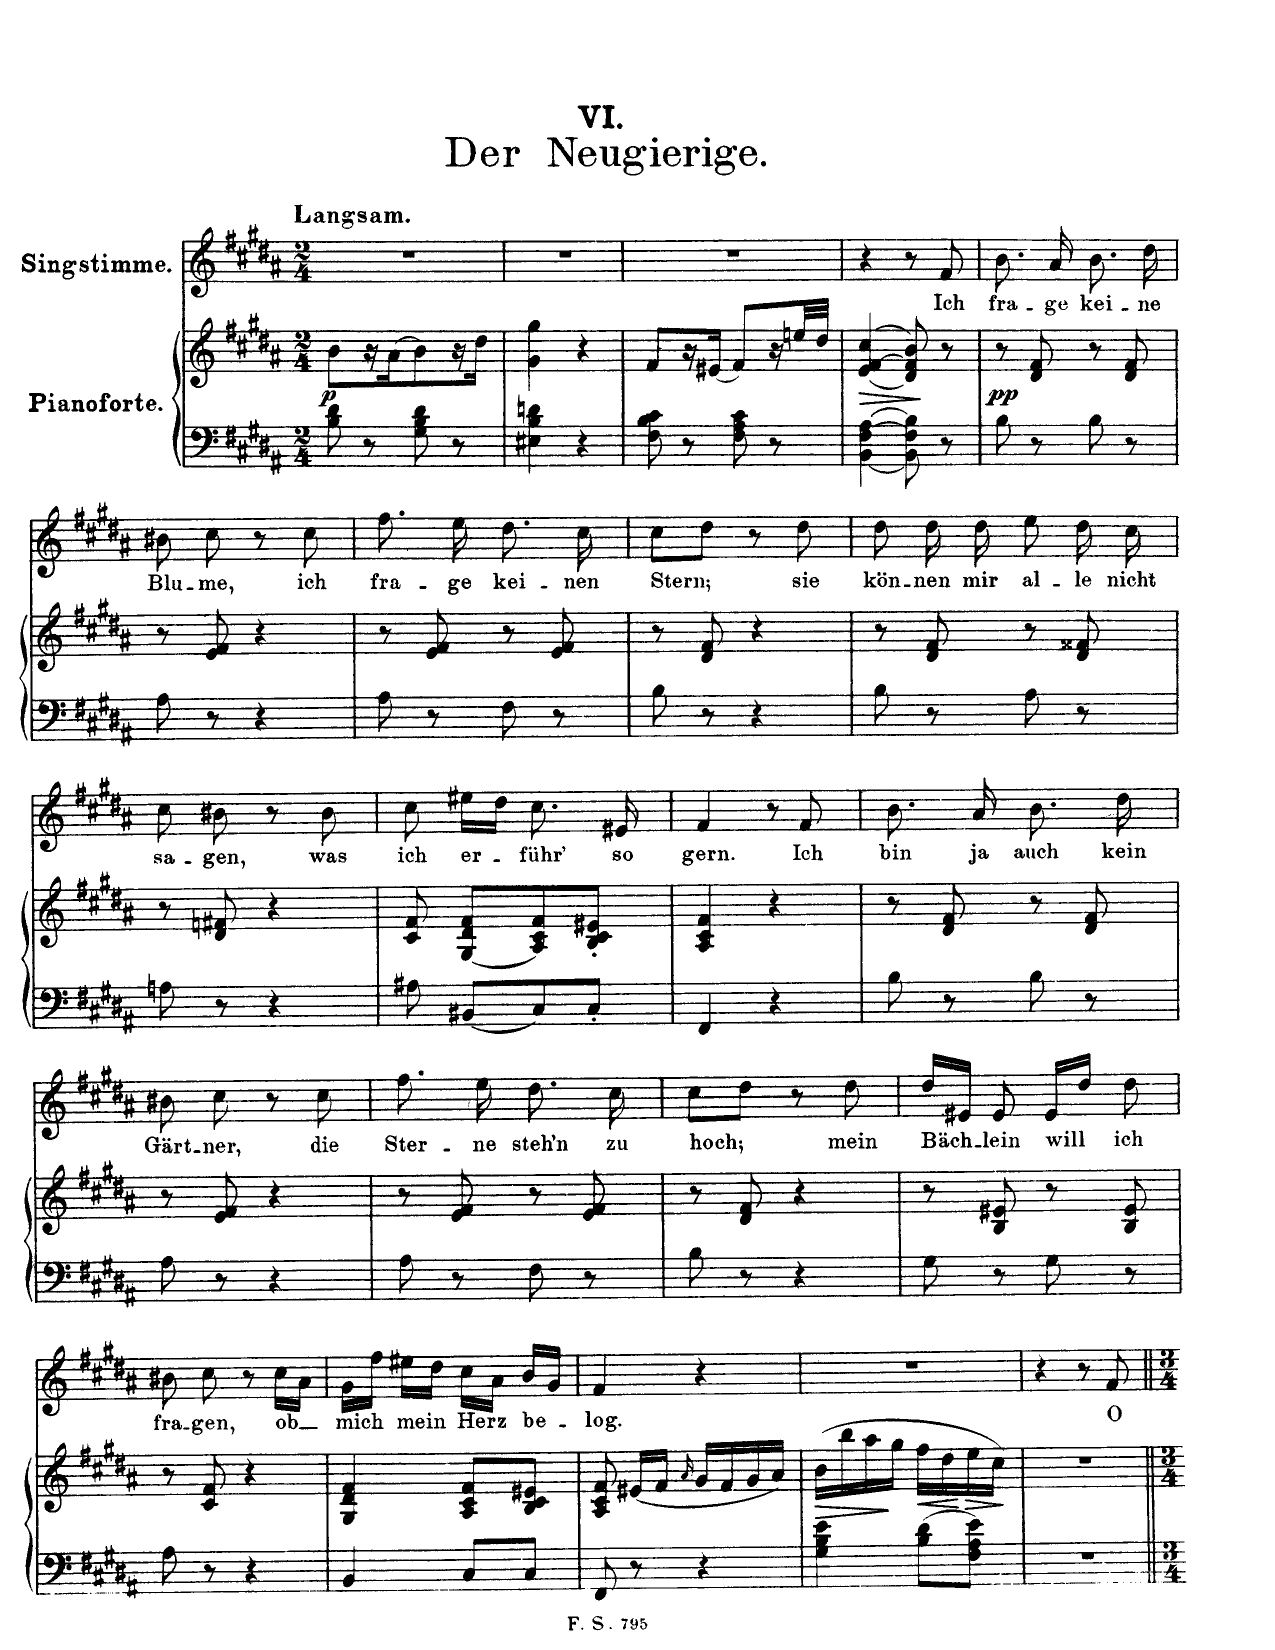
**kern	**kern	**dynam	**kern	**text
*part2	*part2	*part2	*part1	*part1
*staff3	*staff2	*staff2/3	*staff1	*staff1
*I"Pianoforte	*	*	*I"Singstimme	*
*I'Pno	*	*	*	*
*clefF4	*clefG2	*	*clefG2	*
*k[f#c#g#d#a#]	*k[f#c#g#d#a#]	*	*k[f#c#g#d#a#]	*
*M2/4	*M2/4	*	*M2/4	*
=1	=1	=1	=1	=1
!	!	!	!LO:TX:a:B:t=Langsam	!
!	!	!LO:DY:b=2	!	!
8B\ 8d#\	8b\L	p	2r	.
8r	16r	.	.	.
.	(16a#\J	.	.	.
8G#\ 8B\ 8d#\	8b\)	.	.	.
8r	16r	.	.	.
.	16dd#\JJ	.	.	.
=2	=2	=2	=2	=2
4E#X\ 4B\ 4dn\	4g#\ 4gg#\	.	2r	.
4r	4r	.	.	.
=3	=3	=3	=3	=3
8F#\ 8B\ 8c#\	8f#/L	.	2r	.
8r	16r	.	.	.
.	(16e#X/JJ	.	.	.
8F#\ 8A#\ 8c#\	8f#/L)	.	.	.
8r	16r	.	.	.
.	32een/L	.	.	.
.	32dd#/JJJ	.	.	.
=4	=4	=4	=4	=4
!	!	!LO:HP:b	!	!
[4BB/ [4F#/ 4A#/	((4e/ [4f#/ 4cc#/	>	4r	.
8BB/] 8F#/] 8B/	8d#/ 8f#/] 8b/))	]	8r	.
8r	8r	.	8f#/	Ich
=5	=5	=5	=5	=5
!	!	!LO:DY:b	!	!
8B\	8r	pp	8.b/	fra-
8r	8d#/ 8f#/	.	.	.
.	.	.	16a#/	-ge
8B\	8r	.	8.b\	kei-
8r	8d#/ 8f#/	.	.	.
.	.	.	16dd#\	-ne
=6	=6	=6	=6	=6
8A#\	8r	.	8b#X\	Blu-
8r	8e/ 8f#/	.	8cc#\	-me,
4r	4r	.	8r	.
.	.	.	8cc#\	ich
=7	=7	=7	=7	=7
8A#\	8r	.	8.ff#\	fra-
8r	8e/ 8f#/	.	.	.
.	.	.	16ee\	-ge
8F#\	8r	.	8.dd#\	kei-
8r	8e/ 8f#/	.	.	.
.	.	.	16cc#\	-nen
=8	=8	=8	=8	=8
8B\	8r	.	8cc#\L	Stern;
8r	8d#/ 8f#/	.	8dd#\J	.
4r	4r	.	8r	.
.	.	.	8dd#\	sie
=9	=9	=9	=9	=9
8B\	8r	.	8dd#\	kön-
8r	8d#/ 8f#/	.	16dd#\	-nen
.	.	.	16dd#\	mir
8A#\	8r	.	8ee\	al-
8r	8d#/ 8f##X/	.	16dd#\	-le
.	.	.	16cc#\	nicht
=10	=10	=10	=10	=10
8An\	8r	.	8cc#/	sa-
8r	8d#/ 8f#X/	.	8b#X/	-gen,
4r	4r	.	8r	.
.	.	.	8b#/	was
=11	=11	=11	=11	=11
8A#X\	8c#/ 8f#/	.	8cc#\	ich
8BB#X/L	(8G#/ 8d#/ 8f#/L	.	16ee#X\LL	er-
.	.	.	16dd#\JJ	.
8C#/	8A#/ 8c#/ 8f#/)	.	8.cc#\	-führ'
8C#'/J	8B/' 8c#/' 8e#X/'J	.	.	.
.	.	.	16e#X/	so
=12	=12	=12	=12	=12
4FF#/	4A#/ 4c#/ 4f#/	.	4f#/	gern.
4r	4r	.	8r	.
.	.	.	8f#/	Ich
=13	=13	=13	=13	=13
8B\	8r	.	8.b\	bin
8r	8d#/ 8f#/	.	.	.
.	.	.	16a#/	ja
8B\	8r	.	8.b\	auch
8r	8d#/ 8f#/	.	.	.
.	.	.	16dd#\	kein
=14	=14	=14	=14	=14
8A#\	8r	.	8b#X\	Gärt-
8r	8e/ 8f#/	.	8cc#\	-ner,
4r	4r	.	8r	.
.	.	.	8cc#\	die
=15	=15	=15	=15	=15
8A#\	8r	.	8.ff#\	Ster-
8r	8e/ 8f#/	.	.	.
.	.	.	16ee\	-ne
8F#\	8r	.	8.dd#\	stehn
8r	8e/ 8f#/	.	.	.
.	.	.	16cc#\	zu
=16	=16	=16	=16	=16
8B\	8r	.	8cc#\L	hoch;
8r	8d#/ 8f#/	.	8dd#\J	.
4r	4r	.	8r	.
.	.	.	8dd#\	mein
=17	=17	=17	=17	=17
8G#\	8r	.	16dd#/LL	Bäch-
.	.	.	16e#X/JJ	.
8r	8B/ 8e#X/	.	8e#/	-lein
8G#\	8r	.	16e#/LL	will
.	.	.	16dd#/JJ	.
8r	8B/ 8e#/	.	8dd#\	ich
=18	=18	=18	=18	=18
8A#\	8r	.	8b#X\	fra-
8r	8c#/ 8f#/	.	8cc#\	-gen,
4r	4r	.	8r	.
.	.	.	16cc#\LL	ob
.	.	.	16a#\JJ	.
=19	=19	=19	=19	=19
4BB/	4G#/ 4d#/ 4f#/	.	16g#\LL	mich
.	.	.	16ff#\JJ	.
.	.	.	16ee#X\LL	mein
.	.	.	16dd#\JJ	.
8C#/L	8A#/ 8c#/ 8f#/L	.	16cc#\LL	Herz
.	.	.	16a#\JJ	.
8C#/J	8B/ 8c#/ 8e#X/J	.	16b/LL	be-
.	.	.	16g#/JJ	.
=20	=20	=20	=20	=20
8FF#/	8A#/ 8c#/ 8f#/	.	4f#/	log.
8r	(16e#X/LL	.	.	.
.	16f#/JJ	.	.	.
.	16qa#/	.	.	.
4r	16g#/LL	.	4r	.
.	16f#/	.	.	.
.	16g#/	.	.	.
.	16a#/JJ)	.	.	.
=21	=21	=21	=21	=21
!	!	!LO:HP:b	!	!
4G#\ 4B\ 4e\	(16b\LL	>	2r	.
.	16bb\	.	.	.
.	16aa#\	.	.	.
.	16gg#\JJ	.	.	.
!	!	!LO:HP:n=1:b	!	!
8B\ 8d#\L	16ff#\LL	] <	.	.
.	16dd#\	.	.	.
!	!	!LO:HP:n=1:b	!	!
8F#\ 8A#\ 8e\J	16ee\	[ >	.	.
.	16cc#\JJ)	.	.	.
.	.	]	.	.
=22	=22	=22	=22	=22
2r	2r	.	4r	.
.	.	.	8r	.
.	.	.	8f#/	O
=||	=||	=||	=||	=||
*-	*-	*-	*-	*-
